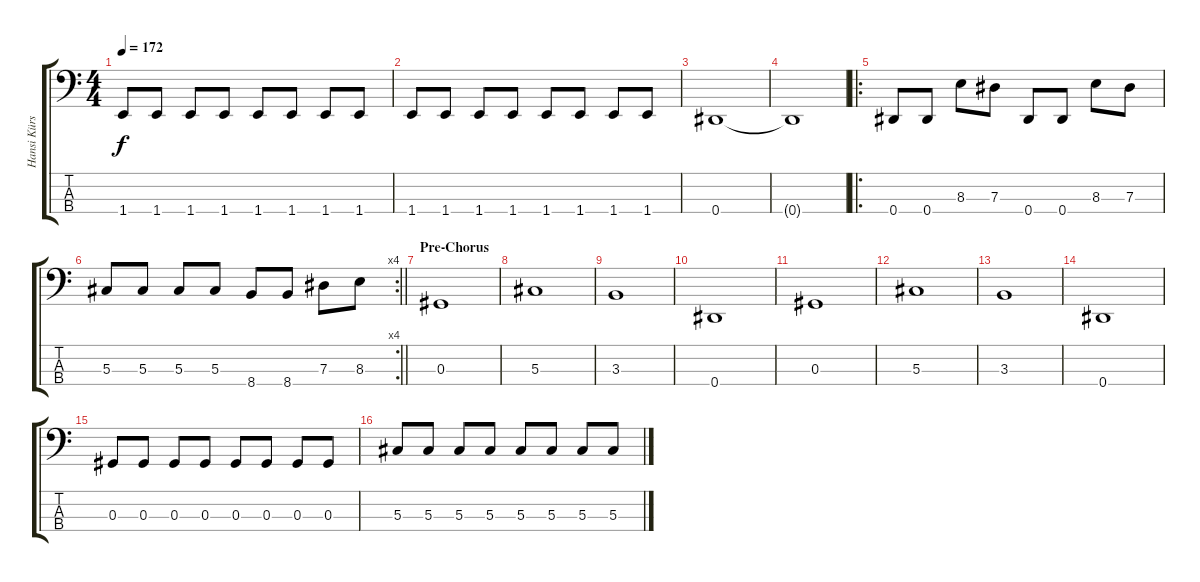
\track ("Hansi Kürsch" "Hansi Kürs") {instrument electricbasspick}
\staff {score tabs}
\tuning (Gb2 Db2 Ab1 Eb1) {hide}
\ts (4 4)
\tempo 172
\clef f4
\ks c
1.4.8{dy f} 1.4.8 1.4.8 1.4.8 1.4.8 1.4.8 1.4.8 1.4.8 |
1.4.8 1.4.8 1.4.8 1.4.8 1.4.8 1.4.8 1.4.8 1.4.8 |
0.4.1 |
0.4{t}.1 |
\ro
0.4.8 0.4.8 8.3.8 7.3.8 0.4.8 0.4.8 8.3.8 7.3.8 |
\rc 4
\barLineRight lightlight
5.3.8 5.3.8 5.3.8 5.3.8 8.4.8 8.4.8 7.3.8 8.3.8 |
\section ("" "Pre-Chorus")
0.3.1 |
5.3.1 |
3.3.1 |
0.4.1 |
0.3.1 |
5.3.1 |
3.3.1 |
0.4.1 |
0.3.8 0.3.8 0.3.8 0.3.8 0.3.8 0.3.8 0.3.8 0.3.8 |
5.3.8 5.3.8 5.3.8 5.3.8 5.3.8 5.3.8 5.3.8 5.3.8
